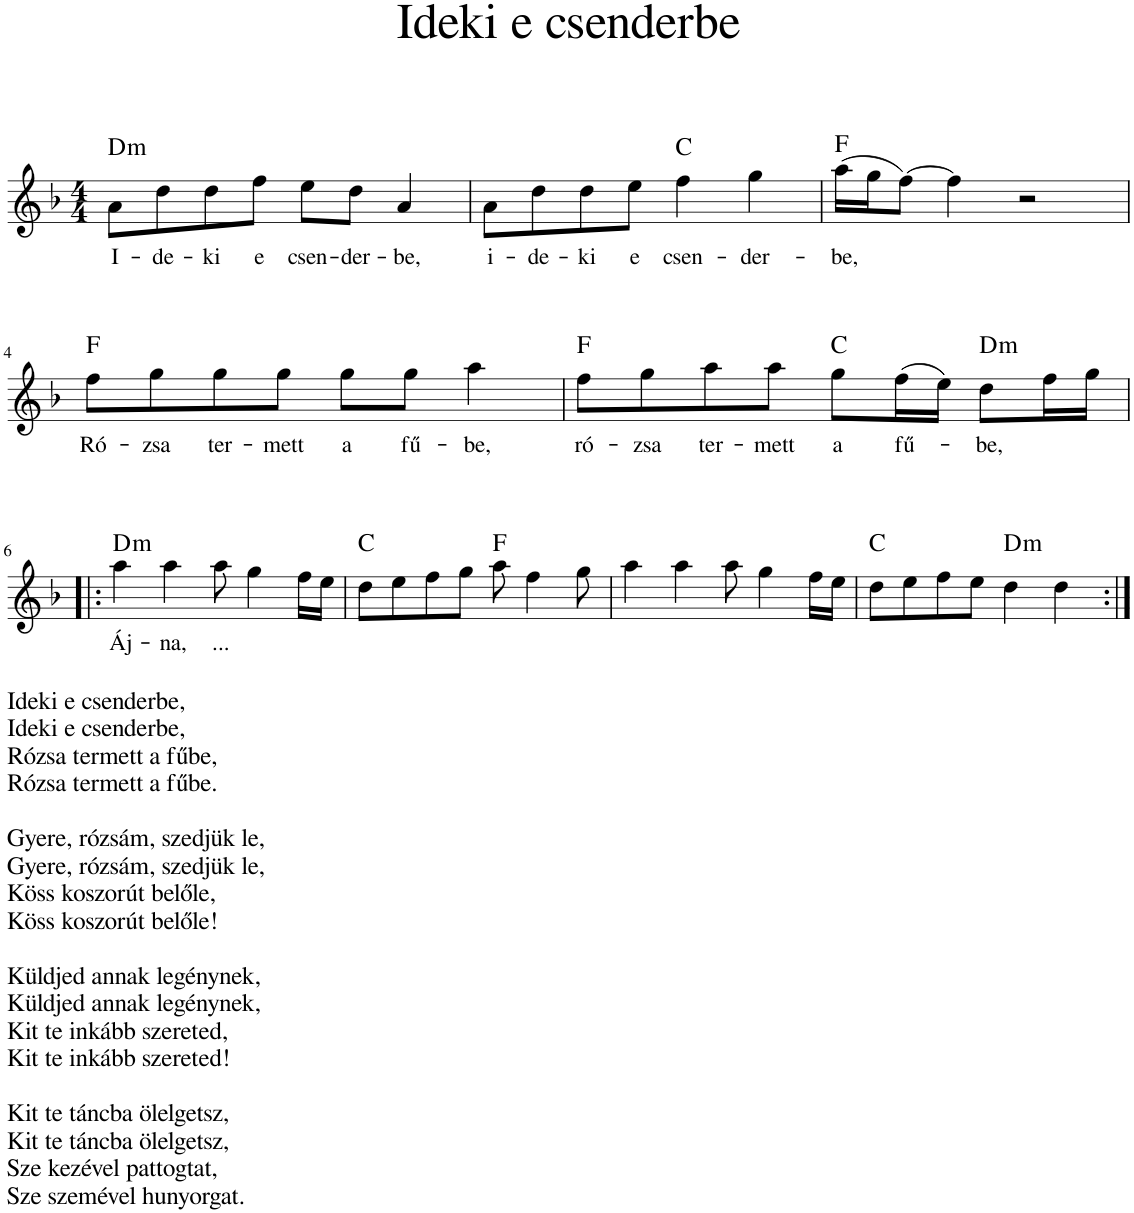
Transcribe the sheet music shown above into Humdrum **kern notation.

**kern	**text	**harte
*part1	*part1	*part1
*staff1	*staff1	*
*I"Piano	*	*
*I'Pno.	*	*
*clefG2	*	*
*k[b-]	*	*
*M4/4	*	*
=1	=1	=1
!	!LO:LY:b	!LO:H:kt=m
8a\L	I-	D:min
!	!LO:LY:b	!
8dd\	-de-	.
!	!LO:LY:b	!
8dd\	-ki	.
!	!LO:LY:b	!
8ff\J	e	.
!	!LO:LY:b	!
8ee\L	csen-	.
!	!LO:LY:b	!
8dd\J	-der-	.
!	!LO:LY:b	!
4a/	-be,	.
=2	=2	=2
!	!LO:LY:b	!
8a\L	i-	.
!	!LO:LY:b	!
8dd\	-de-	.
!	!LO:LY:b	!
8dd\	-ki	.
!	!LO:LY:b	!
8ee\J	e	.
!	!LO:LY:b	!
4ff\	csen-	C:maj
!	!LO:LY:b	!
4gg\	-der-	.
=3	=3	=3
!	!LO:LY:b	!
(16aa\LL	-be,	F:maj
16gg\J	.	.
[8ff\J)	.	.
4ff\]	.	.
2r	.	.
!!LO:LB:g=z
=4	=4	=4
!	!LO:LY:b	!
8ff\L	Ró-	F:maj
!	!LO:LY:b	!
8gg\	-zsa	.
!	!LO:LY:b	!
8gg\	ter-	.
!	!LO:LY:b	!
8gg\J	-mett	.
!	!LO:LY:b	!
8gg\L	a	.
!	!LO:LY:b	!
8gg\J	fű-	.
!	!LO:LY:b	!
4aa\	-be,	.
=5	=5	=5
!	!LO:LY:b	!
8ff\L	ró-	F:maj
!	!LO:LY:b	!
8gg\	-zsa	.
!	!LO:LY:b	!
8aa\	ter-	.
!	!LO:LY:b	!
8aa\J	-mett	.
!	!LO:LY:b	!
8gg\L	a	C:maj
!	!LO:LY:b	!
(16ff\L	fű-	.
16ee\JJ)	.	.
!	!LO:LY:b	!LO:H:kt=m
8dd\L	-be,	D:min
16ff\L	.	.
16gg\JJ	.	.
!!LO:LB:g=z
=6!|:	=6!|:	=6!|:
!LO:TX:b:t=Ideki e csenderbe,	!	!
!LO:TX:b:t=Ideki e csenderbe,	!	!
!LO:TX:b:t=Rózsa termett a fűbe,	!	!
!LO:TX:b:t=Rózsa termett a fűbe.	!	!
!LO:TX:b:t=Gyere, rózsám, szedjük le,	!	!
!LO:TX:b:t=Gyere, rózsám, szedjük le,	!	!
!LO:TX:b:t=Köss koszorút belőle,	!	!
!LO:TX:b:t=Köss koszorút belőle!	!	!
!LO:TX:b:t=Küldjed annak legénynek,	!	!
!LO:TX:b:t=Küldjed annak legénynek,	!	!
!LO:TX:b:t=Kit te inkább szereted,	!	!
!LO:TX:b:t=Kit te inkább szereted!	!	!
!LO:TX:b:t=Kit te táncba ölelgetsz,	!	!
!LO:TX:b:t=Kit te táncba ölelgetsz,	!	!
!LO:TX:b:t=Sze kezével pattogtat,	!	!
!LO:TX:b:t=Sze szemével hunyorgat.	!	!
!	!LO:LY:b	!LO:H:kt=m
4aa\	Áj-	D:min
!	!LO:LY:b	!
4aa\	-na,	.
!	!LO:LY:b	!
8aa\	...	.
4gg\	.	.
16ff\LL	.	.
16ee\JJ	.	.
=7	=7	=7
8dd\L	.	C:maj
8ee\	.	.
8ff\	.	.
8gg\J	.	.
8aa\	.	F:maj
4ff\	.	.
8gg\	.	.
=8	=8	=8
4aa\	.	.
4aa\	.	.
8aa\	.	.
4gg\	.	.
16ff\LL	.	.
16ee\JJ	.	.
=9	=9	=9
8dd\L	.	C:maj
8ee\	.	.
8ff\	.	.
8ee\J	.	.
!	!	!LO:H:kt=m
4dd\	.	D:min
4dd\	.	.
=:|!	=:|!	=:|!
*-	*-	*-
